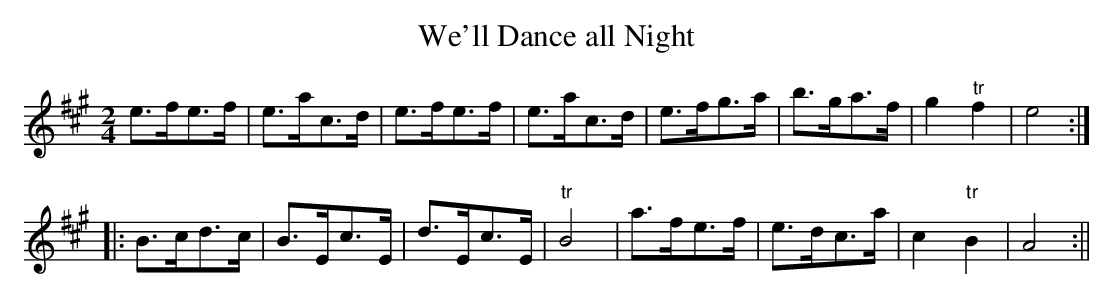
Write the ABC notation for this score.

X:1
T:We'll Dance all Night
M:2/4
L:1/8
K:A
e>fe>f|e>ac>d|e>fe>f|e>ac>d|e>fg>a|b>ga>f|g2 "tr"f2|e4:|
|:B>cd>c|B>Ec>E|d>Ec>E|"tr"B4|a>fe>f|e>dc>a|c2"tr"B2|A4:||
